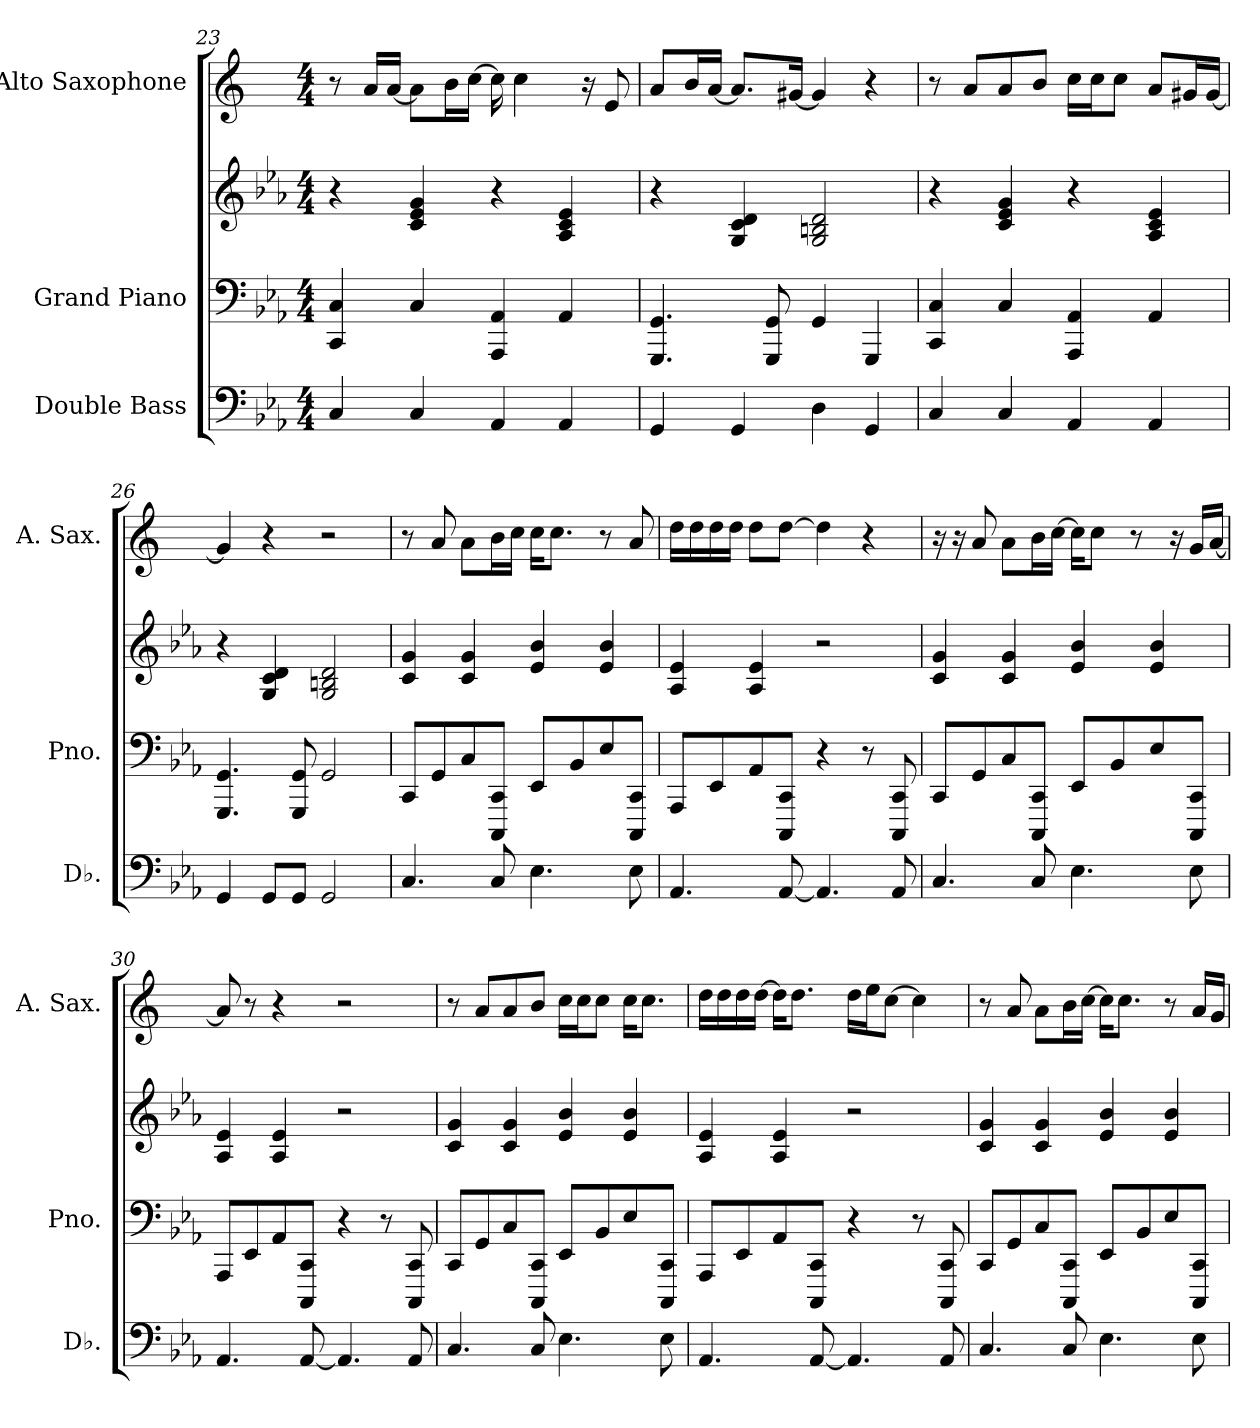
**kern	**kern	**kern	**kern
*part3	*part2	*part2	*part1
*staff4	*staff3	*staff2	*staff1
*I"Double Bass	*I"Grand Piano	*	*I"Alto Saxophone
*I'Db.	*I'Pno.	*	*I'A. Sax.
!!LO:LB:g=z
*clefF4	*clefF4	*clefG2	*clefG2
*ITrd7c12	*	*	*ITrd5c9
*k[b-e-a-]	*k[b-e-a-]	*k[b-e-a-]	*k[b-e-a-]
*M4/4	*M4/4	*M4/4	*M4/4
=23	=23	=23	=23
4CC/	4CC/ 4C/	4r	8r
.	.	.	16c/LL
.	.	.	[16c/JJ
4CC/	4C/	4c/ 4e-/ 4g/	8c\L]
.	.	.	16d\L
.	.	.	[16e-\JJ
4AAA-/	4AAA-/ 4AA-/	4r	16e-\]
.	.	.	4e-\
4AAA-/	4AA-/	4A-/ 4c/ 4e-/	.
.	.	.	16r
.	.	.	8G/
=24	=24	=24	=24
4GGG/	4.GGG/ 4.GG/	4r	8c/L
.	.	.	16d/L
.	.	.	[16c/JJ
4GGG/	.	4G/ 4c/ 4d/	8.c/L]
.	8GGG/ 8GG/	.	.
.	.	.	[16Bn/Jk
4DD\	4GG/	2G/ 2Bn/ 2d/	4B/]
4GGG/	4GGG/	.	4r
=25	=25	=25	=25
4CC/	4CC/ 4C/	4r	8r
.	.	.	8c/L
4CC/	4C/	4c/ 4e-/ 4g/	8c/
.	.	.	8d/J
4AAA-/	4AAA-/ 4AA-/	4r	16e-\LL
.	.	.	16e-\J
.	.	.	8e-\J
4AAA-/	4AA-/	4A-/ 4c/ 4e-/	8c/L
.	.	.	16Bn/L
.	.	.	[16B/JJ
=26	=26	=26	=26
4GGG/	4.GGG/ 4.GG/	4r	4B/]
8GGG/L	.	4G/ 4c/ 4d/	4r
8GGG/J	8GGG/ 8GG/	.	.
2GGG/	2GG/	2G/ 2Bn/ 2d/	2r
!!LO:PB:g=z
=27	=27	=27	=27
4.CC/	8CC/L	4c/ 4g/	8r
.	8GG/	.	8c/
.	8C/	4c/ 4g/	8c\L
8CC/	8CCC/ 8CC/J	.	16d\L
.	.	.	16e-\JJ
4.EE-\	8EE-/L	4e-/ 4b-/	16e-\KL
.	.	.	8.e-\J
.	8BB-/	.	.
.	8E-/	4e-/ 4b-/	8r
8EE-\	8CCC/ 8CC/J	.	8c/
=28	=28	=28	=28
4.AAA-/	8AAA-/L	4A-/ 4e-/	16f\LL
.	.	.	16f\
.	8EE-/	.	16f\
.	.	.	16f\JJ
.	8AA-/	4A-/ 4e-/	8f\L
[8AAA-/	8CCC/ 8CC/J	.	[8f\J
4.AAA-/]	4r	2r	4f\]
.	8r	.	4r
8AAA-/	8CCC/ 8CC/	.	.
=29	=29	=29	=29
4.CC/	8CC/L	4c/ 4g/	16r
.	.	.	16r
.	8GG/	.	8c/
.	8C/	4c/ 4g/	8c\L
8CC/	8CCC/ 8CC/J	.	16d\L
.	.	.	[16e-\JJ
4.EE-\	8EE-/L	4e-/ 4b-/	16e-\KL]
.	.	.	8e-\J
.	8BB-/	.	.
.	.	.	8r
.	8E-/	4e-/ 4b-/	.
.	.	.	16r
8EE-\	8CCC/ 8CC/J	.	16B-/LL
.	.	.	[16c/JJ
!!LO:LB:g=z
=30	=30	=30	=30
4.AAA-/	8AAA-/L	4A-/ 4e-/	8c/]
.	8EE-/	.	8r
.	8AA-/	4A-/ 4e-/	4r
[8AAA-/	8CCC/ 8CC/J	.	.
4.AAA-/]	4r	2r	2r
.	8r	.	.
8AAA-/	8CCC/ 8CC/	.	.
=31	=31	=31	=31
4.CC/	8CC/L	4c/ 4g/	8r
.	8GG/	.	8c/L
.	8C/	4c/ 4g/	8c/
8CC/	8CCC/ 8CC/J	.	8d/J
4.EE-\	8EE-/L	4e-/ 4b-/	16e-\LL
.	.	.	16e-\J
.	8BB-/	.	8e-\J
.	8E-/	4e-/ 4b-/	16e-\KL
.	.	.	8.e-\J
8EE-\	8CCC/ 8CC/J	.	.
=32	=32	=32	=32
4.AAA-/	8AAA-/L	4A-/ 4e-/	16f\LL
.	.	.	16f\
.	8EE-/	.	16f\
.	.	.	[16f\JJ
.	8AA-/	4A-/ 4e-/	16f\KL]
.	.	.	8.f\J
[8AAA-/	8CCC/ 8CC/J	.	.
4.AAA-/]	4r	2r	16f\LL
.	.	.	16g\J
.	.	.	[8e-\J
.	8r	.	4e-\]
8AAA-/	8CCC/ 8CC/	.	.
!!LO:PB:g=z
=33	=33	=33	=33
4.CC/	8CC/L	4c/ 4g/	8r
.	8GG/	.	8c/
.	8C/	4c/ 4g/	8c\L
8CC/	8CCC/ 8CC/J	.	16d\L
.	.	.	[16e-\JJ
4.EE-\	8EE-/L	4e-/ 4b-/	16e-\KL]
.	.	.	8.e-\J
.	8BB-/	.	.
.	8E-/	4e-/ 4b-/	8r
8EE-\	8CCC/ 8CC/J	.	16c/LL
.	.	.	16B-/JJ
=	=	=	=
*-	*-	*-	*-
